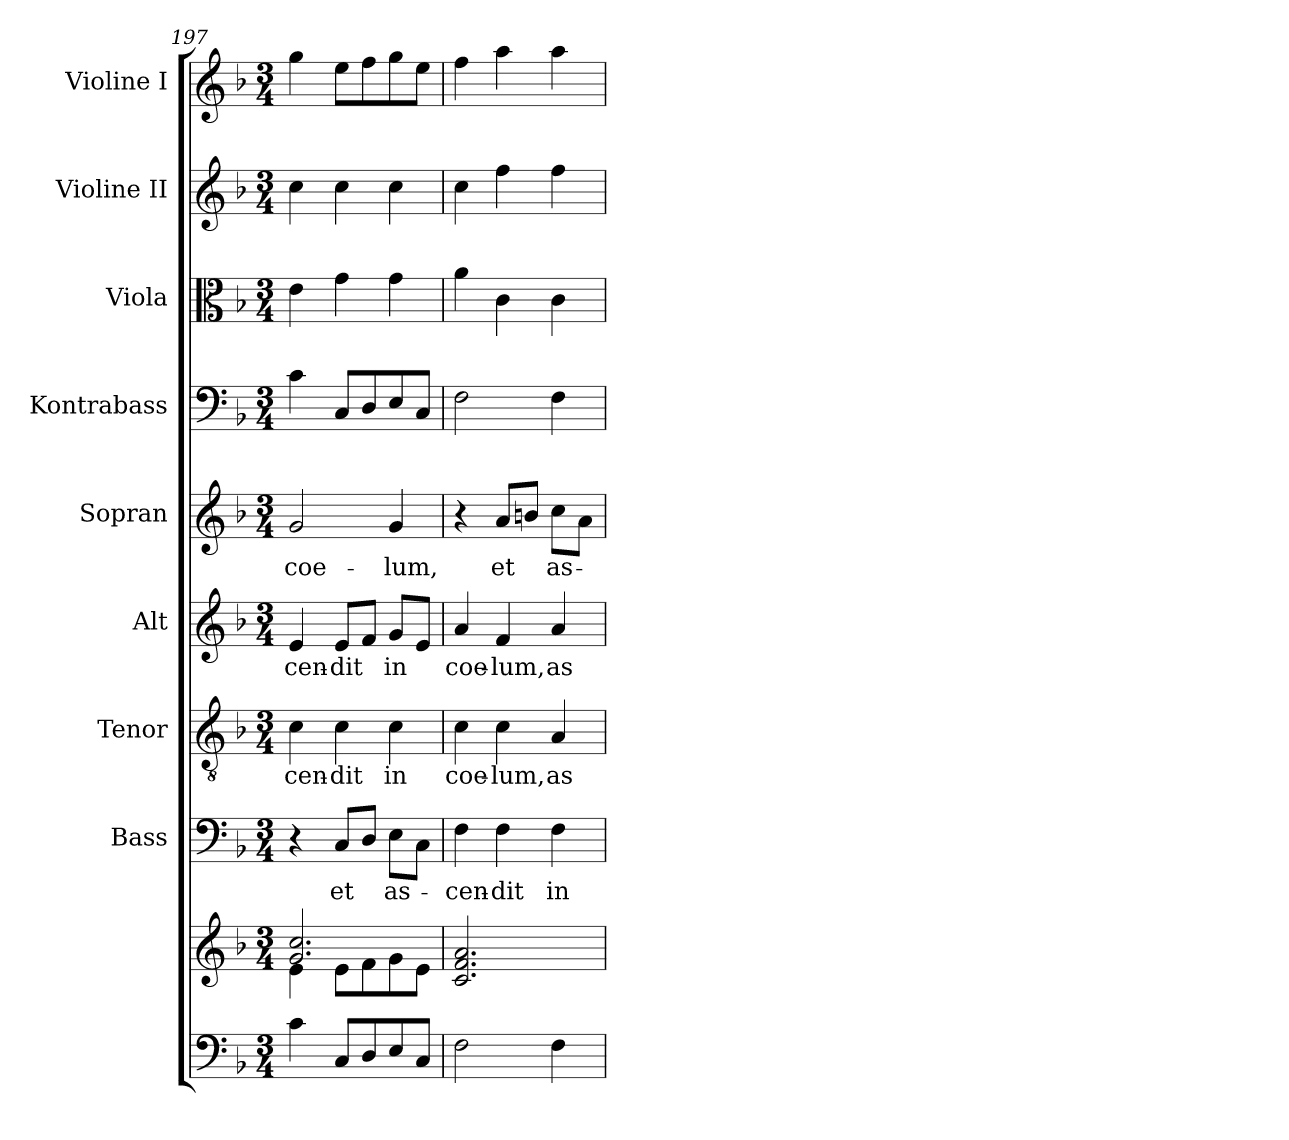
**kern	**kern	**kern	**text	**kern	**text	**kern	**text	**kern	**text	**kern	**kern	**kern	**kern
*part9	*part9	*part8	*part8	*part7	*part7	*part6	*part6	*part5	*part5	*part4	*part3	*part2	*part1
*staff10	*staff9	*staff8	*staff8	*staff7	*staff7	*staff6	*staff6	*staff5	*staff5	*staff4	*staff3	*staff2	*staff1
*	*	*I"Bass	*	*I"Tenor	*	*I"Alt	*	*I"Sopran	*	*I"Kontrabass	*I"Viola	*I"Violine II	*I"Violine I
*	*	*I'B.	*	*I'T.	*	*I'A.	*	*I'S.	*	*I'Kb.	*I'Vla.	*I'Vl. II	*I'Vl. I
*clefF4	*clefG2	*clefF4	*	*clefGv2	*	*clefG2	*	*clefG2	*	*clefF4	*clefC3	*clefG2	*clefG2
*	*	*	*	*	*	*	*	*	*	*ITrd7c12	*	*	*
*k[b-]	*k[b-]	*k[b-]	*	*k[b-]	*	*k[b-]	*	*k[b-]	*	*k[b-]	*k[b-]	*k[b-]	*k[b-]
*F:	*F:	*F:	*	*F:	*	*F:	*	*F:	*	*F:	*F:	*F:	*F:
*M3/4	*M3/4	*M3/4	*	*M3/4	*	*M3/4	*	*M3/4	*	*M3/4	*M3/4	*M3/4	*M3/4
=197	=197	=197	=197	=197	=197	=197	=197	=197	=197	=197	=197	=197	=197
*	*^	*	*	*	*	*	*	*	*	*	*	*	*
!	!	!	!	!	!	!LO:LY:b	!	!LO:LY:b	!	!LO:LY:b	!	!	!	!
4c\	2.g/ 2.cc/	4e\	4r	.	4c\	-cen-	4e/	-cen-	2g/	coe-	4C\	4e\	4cc\	4gg\
!	!	!	!	!LO:LY:b	!	!LO:LY:b	!	!LO:LY:b	!	!	!	!	!	!
8C/L	.	8e\L	8C/L	et	4c\	-dit	8e/L	-dit	.	.	8CC/L	4g\	4cc\	8ee\L
8D/	.	8f\	8D/J	.	.	.	8f/J	.	.	.	8DD/	.	.	8ff\
!	!	!	!	!LO:LY:b	!	!LO:LY:b	!	!LO:LY:b	!	!LO:LY:b	!	!	!	!
8E/	.	8g\	8E\L	as-	4c\	in	8g/L	in	4g/	-lum,	8EE/	4g\	4cc\	8gg\
8C/J	.	8e\J	8C\J	.	.	.	8e/J	.	.	.	8CC/J	.	.	8ee\J
=198	=198	=198	=198	=198	=198	=198	=198	=198	=198	=198	=198	=198	=198	=198
!	!	!	!	!LO:LY:b	!	!LO:LY:b	!	!LO:LY:b	!	!	!	!	!	!
*	*v	*v	*	*	*	*	*	*	*	*	*	*	*	*
2F\	2.c/ 2.f/ 2.a/	4F\	-cen-	4c\	coe-	4a/	coe-	4r	.	2FF\	4a\	4cc\	4ff\
!	!	!	!LO:LY:b	!	!LO:LY:b	!	!LO:LY:b	!	!LO:LY:b	!	!	!	!
.	.	4F\	-dit	4c\	-lum,	4f/	-lum,	8a/L	et	.	4c\	4ff\	4aa\
.	.	.	.	.	.	.	.	8bn/J	.	.	.	.	.
!	!	!	!LO:LY:b	!	!LO:LY:b	!	!LO:LY:b	!	!LO:LY:b	!	!	!	!
4F\	.	4F\	in	4A/	as-	4a/	as-	8cc\L	as-	4FF\	4c\	4ff\	4aa\
.	.	.	.	.	.	.	.	8a\J	.	.	.	.	.
=	=	=	=	=	=	=	=	=	=	=	=	=	=
*-	*-	*-	*-	*-	*-	*-	*-	*-	*-	*-	*-	*-	*-
